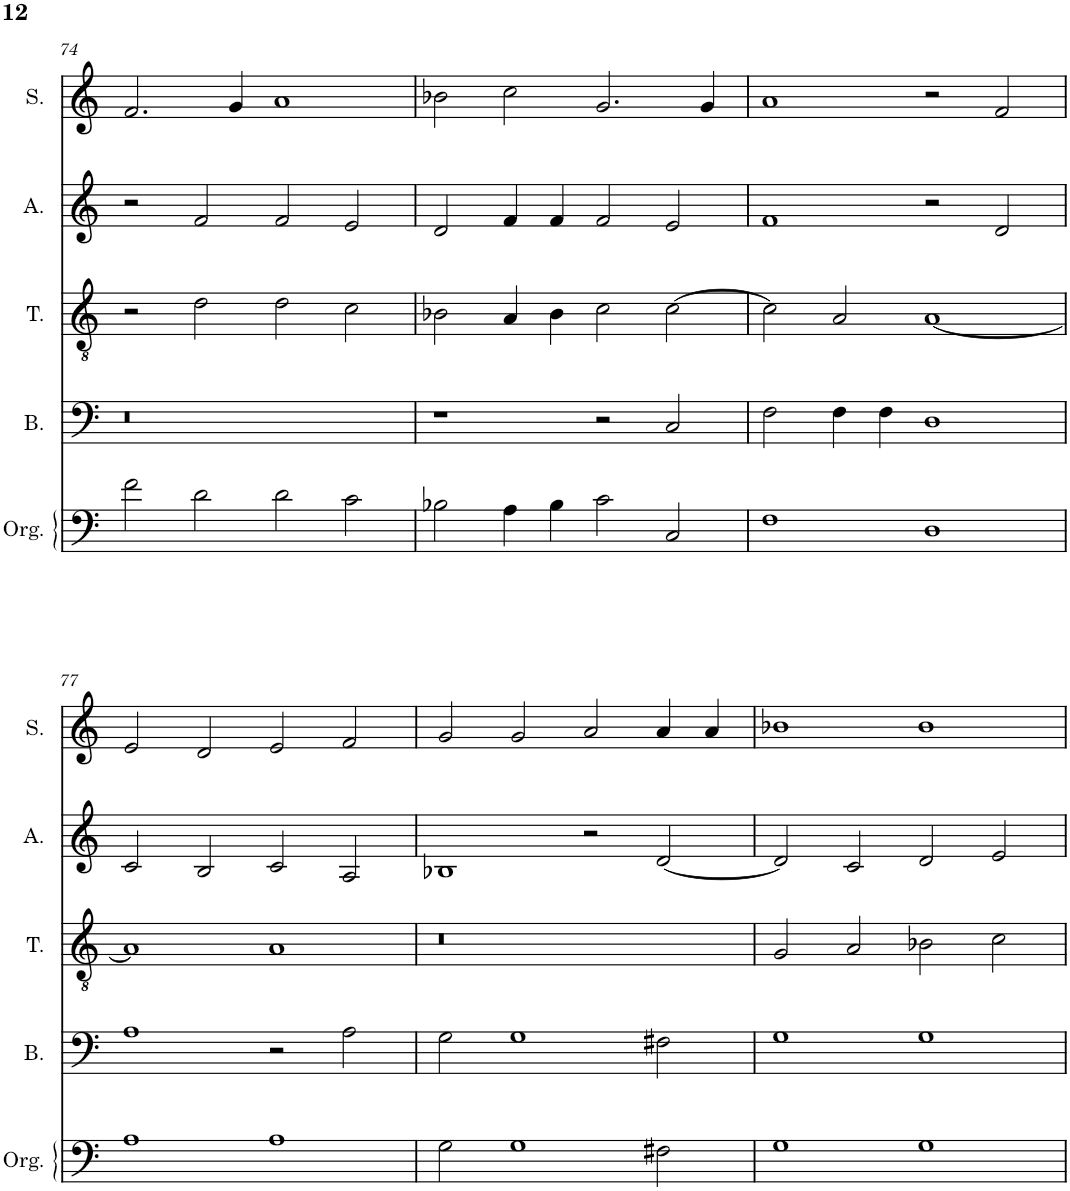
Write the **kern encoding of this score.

**kern	**kern	**kern	**kern	**kern
*part5	*part4	*part3	*part2	*part1
*staff5	*staff4	*staff3	*staff2	*staff1
*I"Orgue	*I"Basse	*I"Tenor	*I"Alto	*I"Soprano
*I'Org.	*I'B.	*I'T.	*I'A.	*I'S.
!!LO:PB:g=z
*clefF4	*clefF4	*clefGv2	*clefG2	*clefG2
*k[]	*k[]	*k[]	*k[]	*k[]
*M4/2	*M4/2	*M4/2	*M4/2	*M4/2
=74	=74	=74	=74	=74
2f\	0r	2r	2r	2.f/
2d\	.	2d\	2f/	.
.	.	.	.	4g/
2d\	.	2d\	2f/	1a
2c\	.	2c\	2e/	.
=75	=75	=75	=75	=75
2B-X\	1r	2B-X\	2d/	2b-X\
4A\	.	4A/	4f/	2cc\
4B-\	.	4B-\	4f/	.
2c\	2r	2c\	2f/	2.g/
2C/	2C/	[2c\	2e/	.
.	.	.	.	4g/
=76	=76	=76	=76	=76
1F	2F\	2c\]	1f	1a
.	4F\	2A/	.	.
.	4F\	.	.	.
1D	1D	[1A	2r	2r
.	.	.	2d/	2f/
!!LO:LB:g=z
=77	=77	=77	=77	=77
1A	1A	1A]	2c/	2e/
.	.	.	2B/	2d/
1A	2r	1A	2c/	2e/
.	2A\	.	2A/	2f/
=78	=78	=78	=78	=78
2G\	2G\	0r	1B-X	2g/
1G	1G	.	.	2g/
.	.	.	2r	2a/
2F#X\	2F#X\	.	[2d/	4a/
.	.	.	.	4a/
=79	=79	=79	=79	=79
1G	1G	2G/	2d/]	1b-X
.	.	2A/	2c/	.
1G	1G	2B-X\	2d/	1b-
.	.	2c\	2e/	.
=	=	=	=	=
*-	*-	*-	*-	*-
